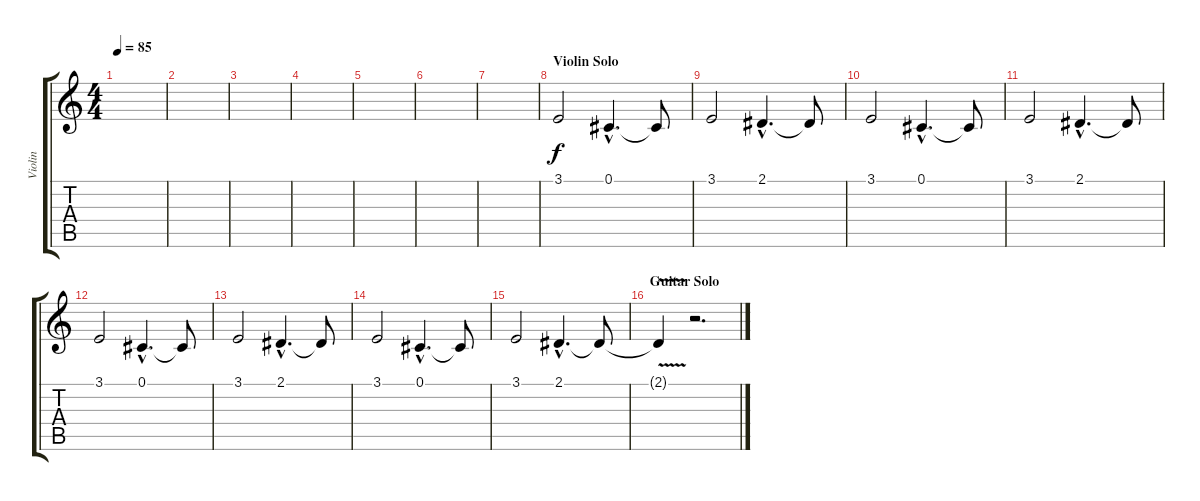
\track ("Violin" "Violin") {instrument viola}
\staff {score tabs}
\tuning (Db4 Ab3 E3 B2 Gb2 Db2) {hide}
\ts (4 4)
\tempo 85
\clef g2
\ks c
|
|
|
|
|
|
|
\section ("" "Violin Solo")
3.1.2 0.1{hac}.4{d} 0.1{t}.8 |
3.1.2 2.1{hac}.4{d} 2.1{t}.8 |
3.1.2 0.1{hac}.4{d} 0.1{t}.8 |
3.1.2 2.1{hac}.4{d} 2.1{t}.8 |
3.1.2 0.1{hac}.4{d} 0.1{t}.8 |
3.1.2 2.1{hac}.4{d} 2.1{t}.8 |
3.1.2 0.1{hac}.4{d} 0.1{t}.8 |
3.1.2 2.1{hac}.4{d} 2.1{t}.8 |
\section ("" "Guitar Solo")
2.1{v t}.4 r.2{d}
